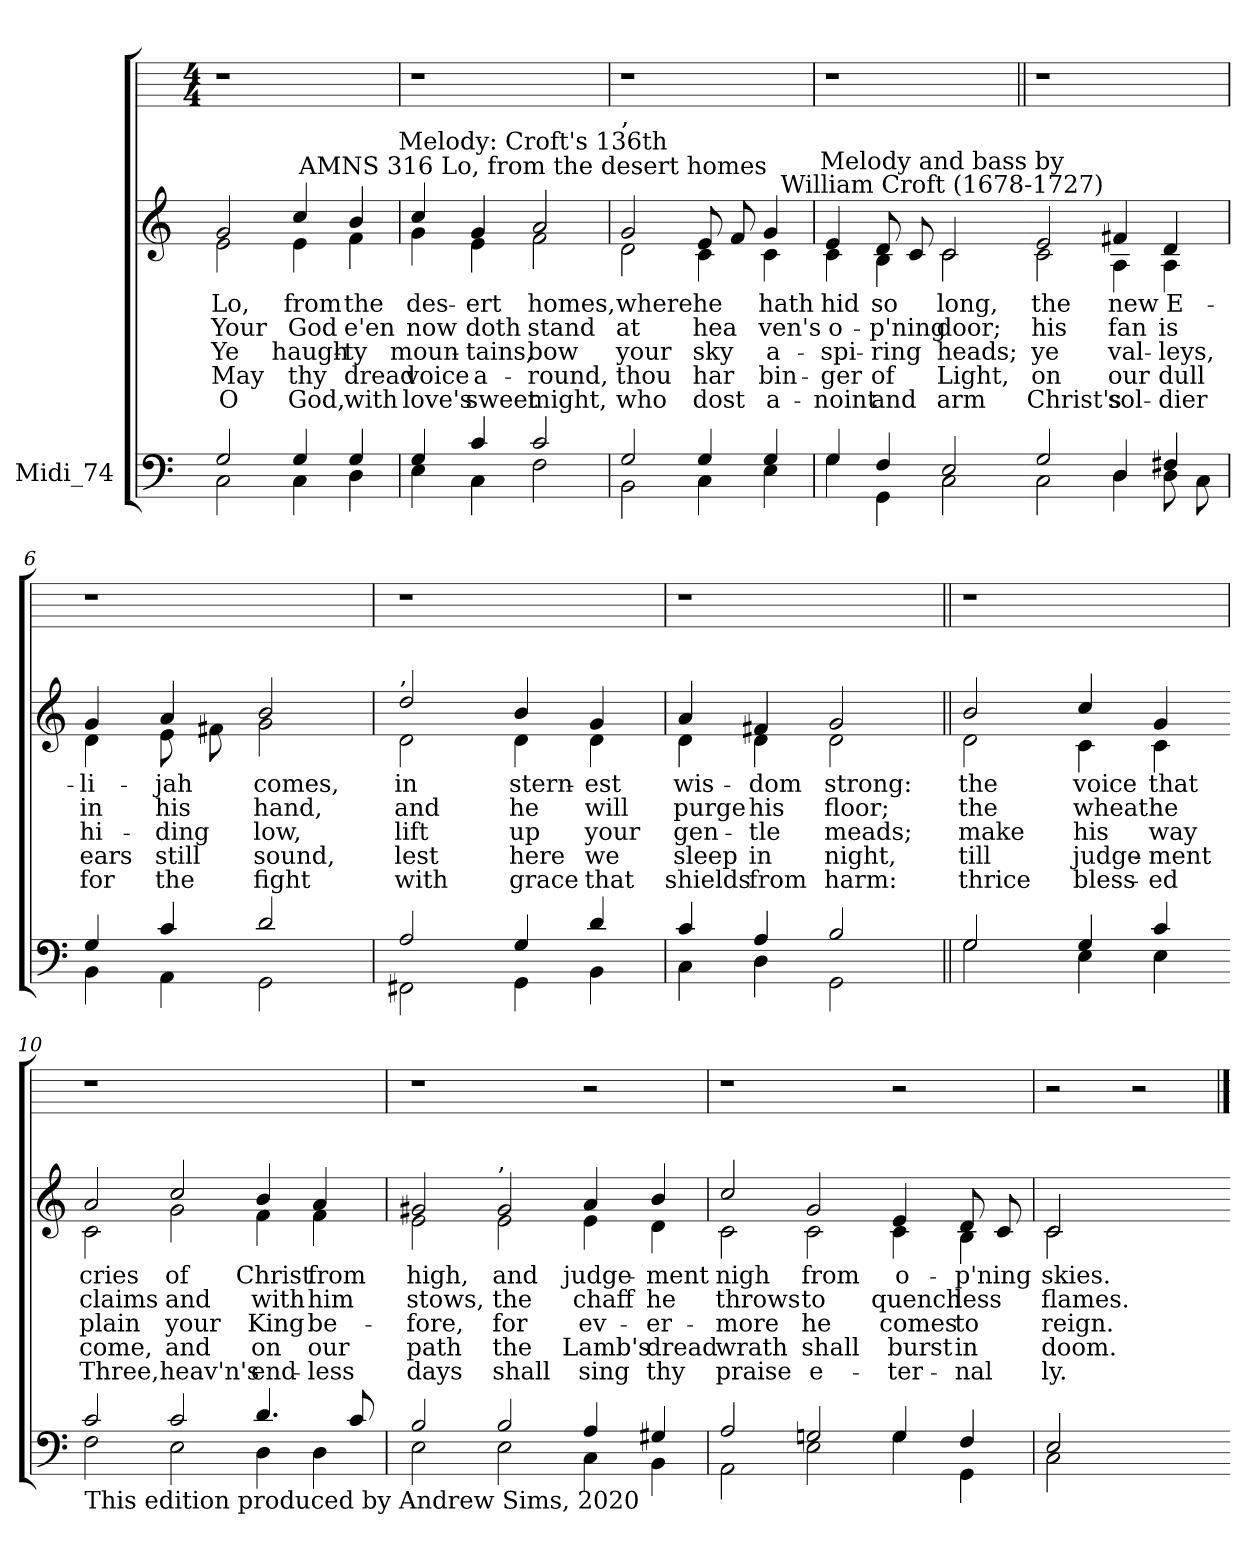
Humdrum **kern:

**kern	**kern	**text	**text	**text	**text	**text	**kern
*part3	*part2	*part2	*part2	*part2	*part2	*part2	*part1
*staff3	*staff2	*staff2	*staff2	*staff2	*staff2	*staff2	*staff1
*I"Midi_74	*	*	*	*	*	*	*
*clefF4	*clefG2	*	*	*	*	*	*
*k[]	*k[]	*	*	*	*	*	*
*C:	*C:	*	*	*	*	*	*
*	*	*	*	*	*	*	*M4/4
=1	=1	=1	=1	=1	=1	=1	=1
*^	*	*	*	*	*	*	*
!	!	!LO:TX:a:cj:t=C. Coffin (1676-1749),\ntr. Isaac Williams (1802-1865)	!	!	!	!	!	!
!	!	!	!LO:LY:b	!LO:LY:b	!LO:LY:b	!LO:LY:b	!LO:LY:b	!
*	*	*^	*	*	*	*	*	*
2G/	2C\	2g/	2e\	Lo,	Your	Ye	May	O	1r
!	!	!	!	!LO:LY:b	!LO:LY:b	!LO:LY:b	!LO:LY:b	!LO:LY:b	!
4G/	4C\	4cc/	4e\	from	God	haugh-	-thy	God,	.
!	!	!	!	!LO:LY:b	!LO:LY:b	!LO:LY:b	!LO:LY:b	!LO:LY:b	!
4G/	4D\	4b/	4f\	the	e'en	ty	dread	with	.
=2	=2	=2	=2	=2	=2	=2	=2	=2	=2
!	!	!	!	!LO:LY:b	!LO:LY:b	!LO:LY:b	!LO:LY:b	!LO:LY:b	!
4G/	4E\	4cc/	4g\	des-	-now	moun-	-voice	love's	1r
!	!	!	!	!LO:LY:b	!LO:LY:b	!LO:LY:b	!LO:LY:b	!LO:LY:b	!
4c/	4C\	4g/	4e\	ert	doth	tains,	a-	-sweet	.
!	!	!LO:TX:a:cj:t=AMNS 316 Lo, from the desert homes	!	!	!	!	!	!	!
!	!	!LO:TX:a:cj:t=Melody&colon; Croft's 136th	!	!	!	!	!	!	!
!	!	!	!	!LO:LY:b	!LO:LY:b	!LO:LY:b	!LO:LY:b	!LO:LY:b	!
2c/	2F\	2a/	2f\	homes,	stand	bow	round,	might,	.
=3	=3	=3	=3	=3	=3	=3	=3	=3	=3
!	!	!LO:TX:a:t=,	!	!	!	!	!	!	!
!	!	!	!	!LO:LY:b	!LO:LY:b	!LO:LY:b	!LO:LY:b	!LO:LY:b	!
2G/	2BB\	2g/	2d\	where	at	your	thou	who	1r
!	!	!	!	!LO:LY:b	!LO:LY:b	!LO:LY:b	!LO:LY:b	!LO:LY:b	!
4G/	4C\	8e/	4c\	he	hea	sky	har	dost	.
.	.	8f/	.	.	.	.	.	.	.
!	!	!	!	!LO:LY:b	!LO:LY:b	!LO:LY:b	!LO:LY:b	!LO:LY:b	!
4G/	4E\	4g/	4c\	hath	ven's	a-	-bin-	-a-	.
=4	=4	=4	=4	=4	=4	=4	=4	=4	=4
!	!	!	!	!LO:LY:b	!LO:LY:b	!LO:LY:b	!LO:LY:b	!LO:LY:b	!
4G/	4G\	4e/	4c\	-hid	o-	-spi-	-ger	noint	1r
!	!	!	!	!LO:LY:b	!LO:LY:b	!LO:LY:b	!LO:LY:b	!LO:LY:b	!
4F/	4GG\	8d/	4B\	so	p'ning	ring	of	and	.
.	.	8c/	.	.	.	.	.	.	.
!	!	!LO:TX:a:cj:t=Melody and bass by\nWilliam Croft (1678-1727)	!	!	!	!	!	!	!
!	!	!	!	!LO:LY:b	!LO:LY:b	!LO:LY:b	!LO:LY:b	!LO:LY:b	!
2E/	2C\	2c/	2c\	long,	door;	heads;	Light,	arm	.
!!LO:LB:g=z
=5-	=5-	=5-	=5-	=5||	=5||	=5||	=5||	=5||	=5||
!	!	!	!	!LO:LY:b	!LO:LY:b	!LO:LY:b	!LO:LY:b	!LO:LY:b	!
2G/	2C\	2e/	2c\	the	his	ye	on	Christ's	1r
!	!	!	!	!LO:LY:b	!LO:LY:b	!LO:LY:b	!LO:LY:b	!LO:LY:b	!
4D/	4D\	4f#X/	4A\	new	fan	val-	-our	sol-	.
!	!	!	!	!LO:LY:b	!LO:LY:b	!LO:LY:b	!LO:LY:b	!LO:LY:b	!
4F#X/	8D\	4d/	4A\	-E-	-is	leys,	dull	dier	.
.	8C\	.	.	.	.	.	.	.	.
=6	=6	=6	=6	=6	=6	=6	=6	=6	=6
!	!	!	!	!LO:LY:b	!LO:LY:b	!LO:LY:b	!LO:LY:b	!LO:LY:b	!
4G/	4BB\	4g/	4d\	li-	-in	hi-	-ears	for	1r
!	!	!	!	!LO:LY:b	!LO:LY:b	!LO:LY:b	!LO:LY:b	!LO:LY:b	!
4c/	4AA\	4a/	8e\	jah	his	ding	still	the	.
.	.	.	8f#X\	.	.	.	.	.	.
!	!	!	!	!LO:LY:b	!LO:LY:b	!LO:LY:b	!LO:LY:b	!LO:LY:b	!
2d/	2GG\	2b/	2g\	comes,	hand,	low,	sound,	fight	.
=7	=7	=7	=7	=7	=7	=7	=7	=7	=7
!	!	!LO:TX:a:t=,	!	!	!	!	!	!	!
!	!	!	!	!LO:LY:b	!LO:LY:b	!LO:LY:b	!LO:LY:b	!LO:LY:b	!
2A/	2FF#X\	2dd/	2d\	in	and	lift	lest	with	1r
!	!	!	!	!LO:LY:b	!LO:LY:b	!LO:LY:b	!LO:LY:b	!LO:LY:b	!
4G/	4GG\	4b/	4d\	stern-	-he	up	here	grace	.
!	!	!	!	!LO:LY:b	!LO:LY:b	!LO:LY:b	!LO:LY:b	!LO:LY:b	!
4d/	4BB\	4g/	4d\	est	will	your	we	that	.
=8	=8	=8	=8	=8	=8	=8	=8	=8	=8
!	!	!	!	!LO:LY:b	!LO:LY:b	!LO:LY:b	!LO:LY:b	!LO:LY:b	!
4c/	4C\	4a/	4d\	wis-	-purge	gen-	-sleep	shields	1r
!	!	!	!	!LO:LY:b	!LO:LY:b	!LO:LY:b	!LO:LY:b	!LO:LY:b	!
4A/	4D\	4f#X/	4d\	dom	his	tle	in	from	.
!	!	!	!	!LO:LY:b	!LO:LY:b	!LO:LY:b	!LO:LY:b	!LO:LY:b	!
2B/	2GG\	2g/	2d\	strong:	floor;	meads;	night,	harm:	.
=9||	=9||	=9||	=9||	=9||	=9||	=9||	=9||	=9||	=9||
!	!	!	!	!LO:LY:b	!LO:LY:b	!LO:LY:b	!LO:LY:b	!LO:LY:b	!
2G/	2G\	2b/	2d\	the	the	make	till	thrice	1r
!	!	!	!	!LO:LY:b	!LO:LY:b	!LO:LY:b	!LO:LY:b	!LO:LY:b	!
4G/	4E\	4cc/	4c\	voice	wheat	his	judge-	-bless-	.
!	!	!	!	!LO:LY:b	!LO:LY:b	!LO:LY:b	!LO:LY:b	!LO:LY:b	!
4c/	4E\	4g/	4c\	-that	he	way	ment	ed	.
!!LO:LB:g=z
=10-	=10-	=10-	=10-	=10	=10	=10	=10	=10	=10
!LO:TX:b:t=This edition produced by Andrew Sims, 2020	!	!	!	!	!	!	!	!	!
!	!	!	!	!LO:LY:b	!LO:LY:b	!LO:LY:b	!LO:LY:b	!LO:LY:b	!
2c/	2F\	2a/	2c\	cries	claims	plain	come,	Three,	1r
!	!	!	!	!LO:LY:b	!LO:LY:b	!LO:LY:b	!LO:LY:b	!LO:LY:b	!
2c/	2E\	2cc/	2g\	of	and	your	and	heav'n's	.
!	!	!	!	!LO:LY:b	!LO:LY:b	!LO:LY:b	!LO:LY:b	!LO:LY:b	!
4.d/	4D\	4b/	4f\	Christ	with	King	on	end-	2ryy
!	!	!	!	!LO:LY:b	!LO:LY:b	!LO:LY:b	!LO:LY:b	!LO:LY:b	!
.	4D\	4a/	4f\	-from	him	be-	-our	less	.
8c/	.	.	.	.	.	.	.	.	.
=11	=11	=11	=11	=11	=11	=11	=11	=11	=11
!	!	!	!	!LO:LY:b	!LO:LY:b	!LO:LY:b	!LO:LY:b	!LO:LY:b	!
2B/	2E\	2g#X/	2e\	high,	stows,	fore,	path	days	1r
!	!	!LO:TX:a:t=,	!	!	!	!	!	!	!
!	!	!	!	!LO:LY:b	!LO:LY:b	!LO:LY:b	!LO:LY:b	!LO:LY:b	!
2B/	2E\	2g#/	2e\	and	the	for	the	shall	.
!	!	!	!	!LO:LY:b	!LO:LY:b	!LO:LY:b	!LO:LY:b	!LO:LY:b	!
4A/	4C\	4a/	4e\	judge-	-chaff	ev-	-Lamb's	sing	2r
!	!	!	!	!LO:LY:b	!LO:LY:b	!LO:LY:b	!LO:LY:b	!LO:LY:b	!
4G#X/	4BB\	4b/	4d\	ment	he	er-	-dread	thy	.
=12	=12	=12	=12	=12	=12	=12	=12	=12	=12
!	!	!	!	!LO:LY:b	!LO:LY:b	!LO:LY:b	!LO:LY:b	!LO:LY:b	!
2A/	2AA\	2cc/	2c\	nigh	throws	more	wrath	praise	1r
!	!	!	!	!LO:LY:b	!LO:LY:b	!LO:LY:b	!LO:LY:b	!LO:LY:b	!
2Gn/	2E\	2g/	2c\	from	to	he	shall	e-	.
!	!	!	!	!LO:LY:b	!LO:LY:b	!LO:LY:b	!LO:LY:b	!LO:LY:b	!
4G/	4G\	4e/	4c\	-o-	-quench	comes	burst	ter-	2r
!	!	!	!	!LO:LY:b	!LO:LY:b	!LO:LY:b	!LO:LY:b	!LO:LY:b	!
4F/	4GG\	8d/	4B\	-p'ning	- less	to	in	nal	.
.	.	8c/	.	.	.	.	.	.	.
=13	=13	=13	=13	=13	=13	=13	=13	=13	=13
!	!	!	!	!LO:LY:b	!LO:LY:b	!LO:LY:b	!LO:LY:b	!LO:LY:b	!
2E/	2C\	2c/	2c\	skies.	flames.	reign.	doom.	ly.	2r
2ryy	2ryy	2ryy	2ryy	.	.	.	.	.	2r
*v	*v	*	*	*	*	*	*	*	*
*	*v	*v	*	*	*	*	*	*
=-	=-	==	==	==	==	==	==
*-	*-	*-	*-	*-	*-	*-	*-
